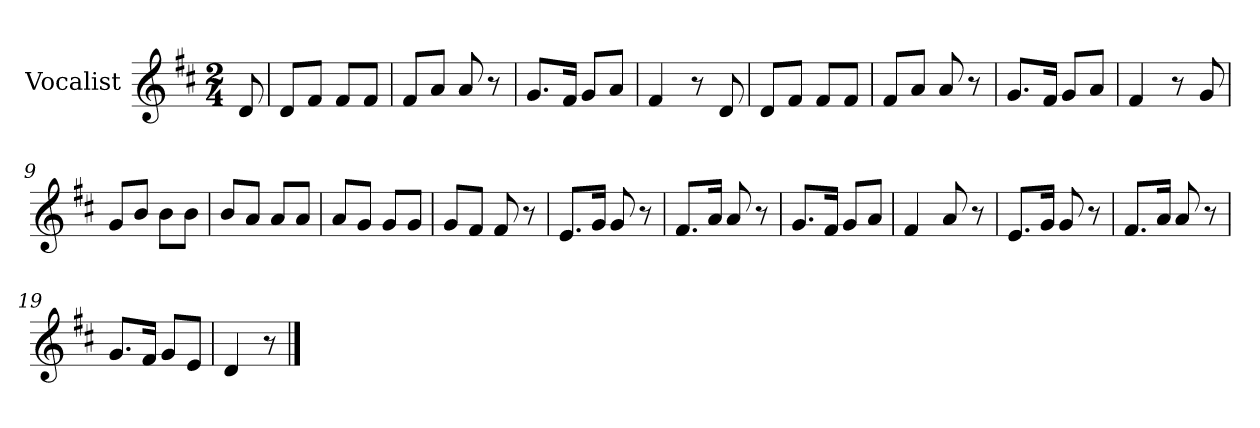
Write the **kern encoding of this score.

**kern
*part1
*staff1
*I"Vocalist
*k[f#c#]
*D:
*M2/4
=
8d
=1
8dL
8f#J
8f#L
8f#J
=2
8f#L
8aJ
8a
8r
=3
8.gL
16f#Jk
8gL
8aJ
=4
4f#
8r
8d
=5
8dL
8f#J
8f#L
8f#J
=6
8f#L
8aJ
8a
8r
=7
8.gL
16f#Jk
8gL
8aJ
=8
4f#
8r
8g
=9
8gL
8bJ
8bL
8bJ
=10
8bL
8aJ
8aL
8aJ
=11
8aL
8gJ
8gL
8gJ
=12
8gL
8f#J
8f#
8r
=13
8.eL
16gJk
8g
8r
=14
8.f#L
16aJk
8a
8r
=15
8.gL
16f#Jk
8gL
8aJ
=16
4f#
8a
8r
=17
8.eL
16gJk
8g
8r
=18
8.f#L
16aJk
8a
8r
=19
8.gL
16f#Jk
8gL
8eJ
=20
4d
8r
==
*-
